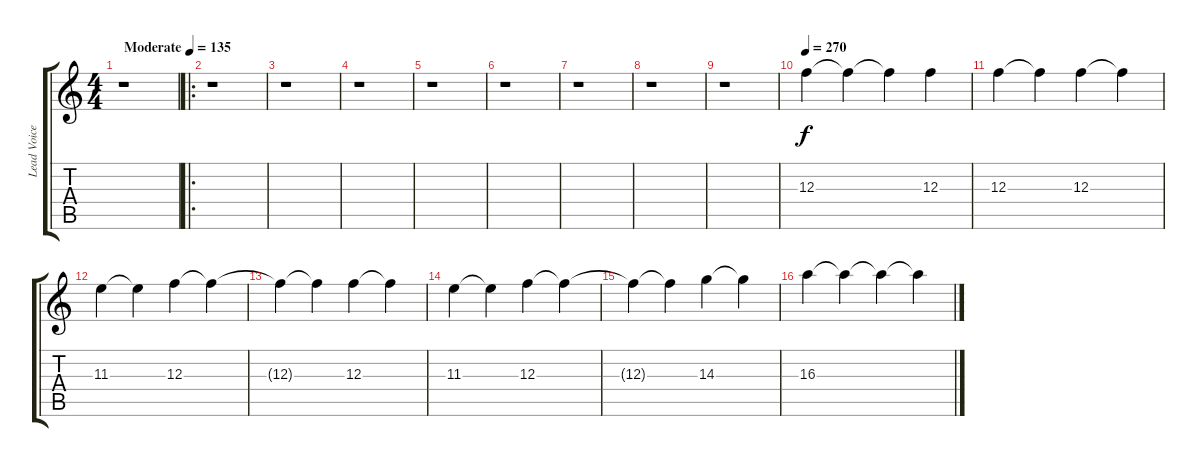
\track ("Lead Voice" "Lead Voice") {instrument distortionguitar}
\staff {score tabs}
\tuning (D4 A3 F3 C3 G2 C2) {hide}
\ts (4 4)
\tempo (135 "Moderate")
\clef g2
\ks c
r.1{dy f instrument distortionguitar} |
\ro
r.1 |
r.1 |
r.1 |
r.1 |
r.1 |
r.1 |
r.1 |
r.1 |
\tempo 270
12.3.4 12.3{t}.4 12.3{t}.4 12.3.4 |
12.3.4 12.3{t}.4 12.3.4 12.3{t}.4 |
11.3.4 11.3{t}.4 12.3.4 12.3{t}.4 |
12.3{t}.4 12.3{t}.4 12.3.4 12.3{t}.4 |
11.3.4 11.3{t}.4 12.3.4 12.3{t}.4 |
12.3{t}.4 12.3{t}.4 14.3.4 14.3{t}.4 |
16.3.4 16.3{t}.4 16.3{t}.4 16.3{t}.4
